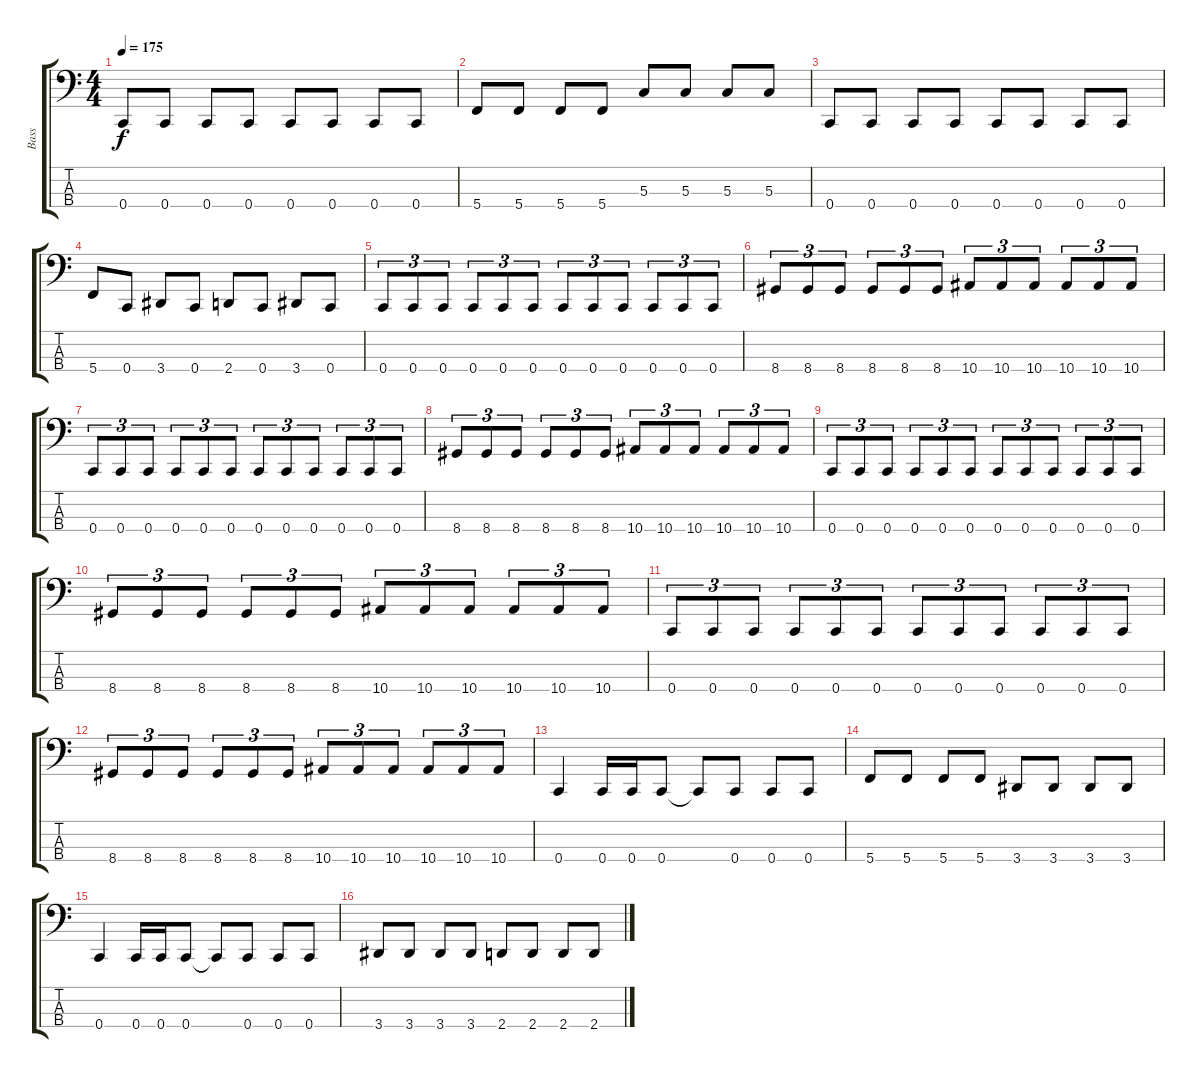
\track ("Bass" "Bass") {instrument electricbasspick}
\staff {score tabs}
\tuning (F2 C2 G1 C1) {hide}
\ts (4 4)
\tempo 175
\clef f4
\ks c
0.4.8{dy f} 0.4.8 0.4.8 0.4.8 0.4.8 0.4.8 0.4.8 0.4.8 |
5.4.8 5.4.8 5.4.8 5.4.8 5.3.8 5.3.8 5.3.8 5.3.8 |
0.4.8 0.4.8 0.4.8 0.4.8 0.4.8 0.4.8 0.4.8 0.4.8 |
5.4.8 0.4.8 3.4.8 0.4.8 2.4.8 0.4.8 3.4.8 0.4.8 |
0.4.8{tu (3 2)} 0.4.8{tu (3 2)} 0.4.8{tu (3 2)} 0.4.8{tu (3 2)} 0.4.8{tu (3 2)} 0.4.8{tu (3 2)} 0.4.8{tu (3 2)} 0.4.8{tu (3 2)} 0.4.8{tu (3 2)} 0.4.8{tu (3 2)} 0.4.8{tu (3 2)} 0.4.8{tu (3 2)} |
8.4.8{tu (3 2)} 8.4.8{tu (3 2)} 8.4.8{tu (3 2)} 8.4.8{tu (3 2)} 8.4.8{tu (3 2)} 8.4.8{tu (3 2)} 10.4.8{tu (3 2)} 10.4.8{tu (3 2)} 10.4.8{tu (3 2)} 10.4.8{tu (3 2)} 10.4.8{tu (3 2)} 10.4.8{tu (3 2)} |
0.4.8{tu (3 2)} 0.4.8{tu (3 2)} 0.4.8{tu (3 2)} 0.4.8{tu (3 2)} 0.4.8{tu (3 2)} 0.4.8{tu (3 2)} 0.4.8{tu (3 2)} 0.4.8{tu (3 2)} 0.4.8{tu (3 2)} 0.4.8{tu (3 2)} 0.4.8{tu (3 2)} 0.4.8{tu (3 2)} |
8.4.8{tu (3 2)} 8.4.8{tu (3 2)} 8.4.8{tu (3 2)} 8.4.8{tu (3 2)} 8.4.8{tu (3 2)} 8.4.8{tu (3 2)} 10.4.8{tu (3 2)} 10.4.8{tu (3 2)} 10.4.8{tu (3 2)} 10.4.8{tu (3 2)} 10.4.8{tu (3 2)} 10.4.8{tu (3 2)} |
0.4.8{tu (3 2)} 0.4.8{tu (3 2)} 0.4.8{tu (3 2)} 0.4.8{tu (3 2)} 0.4.8{tu (3 2)} 0.4.8{tu (3 2)} 0.4.8{tu (3 2)} 0.4.8{tu (3 2)} 0.4.8{tu (3 2)} 0.4.8{tu (3 2)} 0.4.8{tu (3 2)} 0.4.8{tu (3 2)} |
8.4.8{tu (3 2)} 8.4.8{tu (3 2)} 8.4.8{tu (3 2)} 8.4.8{tu (3 2)} 8.4.8{tu (3 2)} 8.4.8{tu (3 2)} 10.4.8{tu (3 2)} 10.4.8{tu (3 2)} 10.4.8{tu (3 2)} 10.4.8{tu (3 2)} 10.4.8{tu (3 2)} 10.4.8{tu (3 2)} |
0.4.8{tu (3 2)} 0.4.8{tu (3 2)} 0.4.8{tu (3 2)} 0.4.8{tu (3 2)} 0.4.8{tu (3 2)} 0.4.8{tu (3 2)} 0.4.8{tu (3 2)} 0.4.8{tu (3 2)} 0.4.8{tu (3 2)} 0.4.8{tu (3 2)} 0.4.8{tu (3 2)} 0.4.8{tu (3 2)} |
8.4.8{tu (3 2)} 8.4.8{tu (3 2)} 8.4.8{tu (3 2)} 8.4.8{tu (3 2)} 8.4.8{tu (3 2)} 8.4.8{tu (3 2)} 10.4.8{tu (3 2)} 10.4.8{tu (3 2)} 10.4.8{tu (3 2)} 10.4.8{tu (3 2)} 10.4.8{tu (3 2)} 10.4.8{tu (3 2)} |
0.4.4 0.4.16 0.4.16 0.4.8 0.4{t}.8 0.4.8 0.4.8 0.4.8 |
5.4.8 5.4.8 5.4.8 5.4.8 3.4.8 3.4.8 3.4.8 3.4.8 |
0.4.4 0.4.16 0.4.16 0.4.8 0.4{t}.8 0.4.8 0.4.8 0.4.8 |
3.4.8 3.4.8 3.4.8 3.4.8 2.4.8 2.4.8 2.4.8 2.4.8
